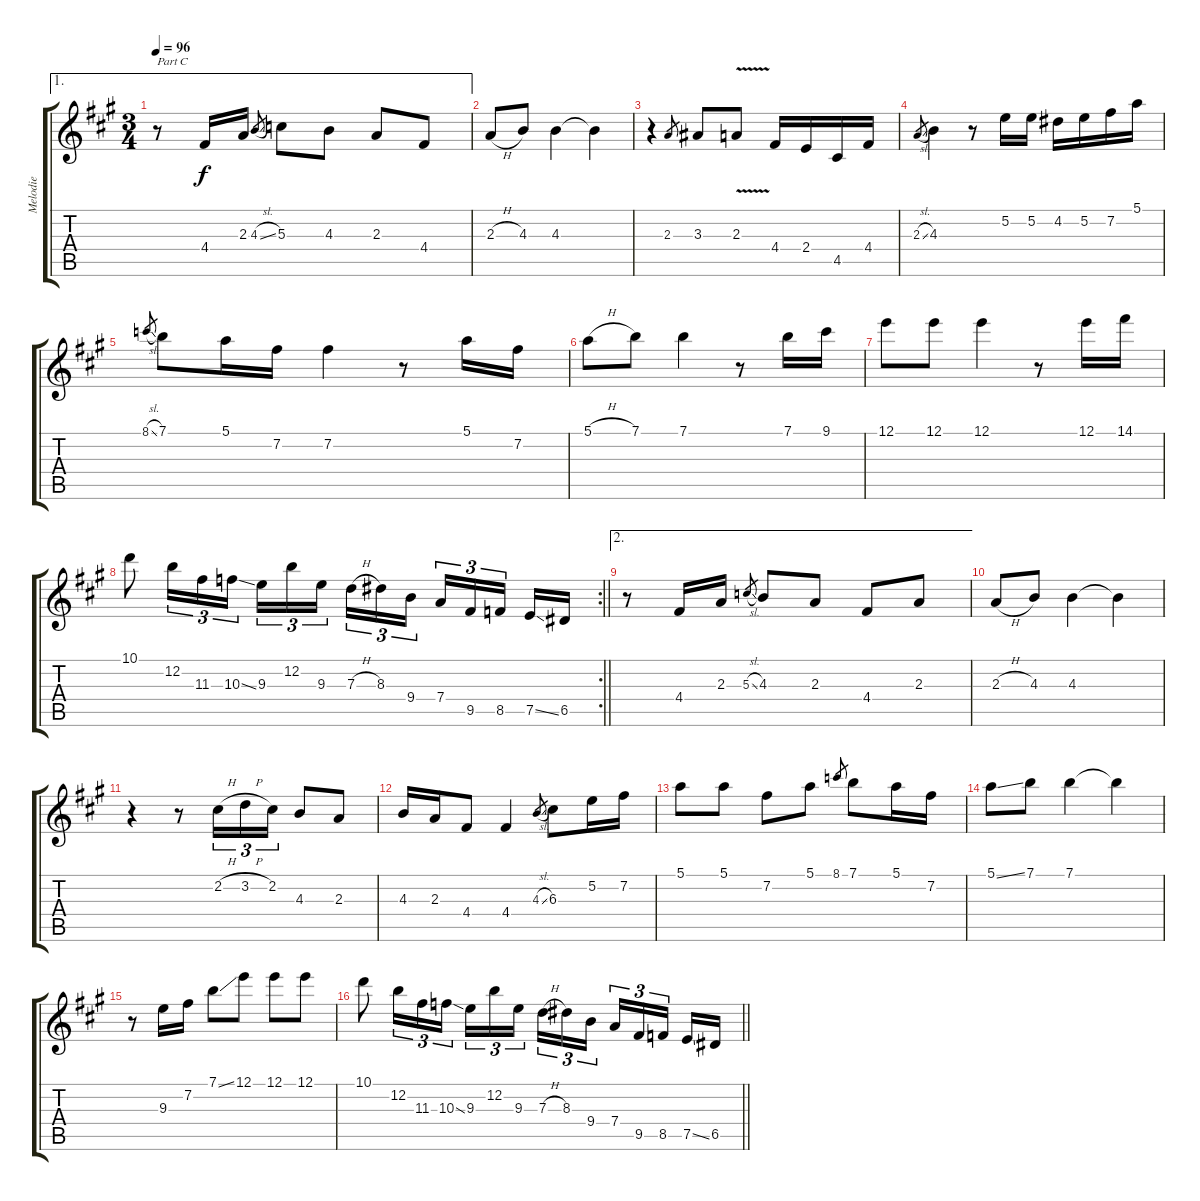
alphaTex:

\track ("Melodie" "Melodie") {instrument acousticguitarnylon}
\staff {score tabs}
\tuning (E4 B3 G3 D3 A2 E2) {hide}
\ae 1
\ts (3 4)
\tempo 96
\clef g2
\ks a
r.8{txt "Part C" dy f} 4.4.16 2.3.16 4.3{sl}.8{gr} 5.3.8 4.3.8 2.3.8 4.4.8 |
2.3{h}.8 4.3.8 4.3.4 4.3{t}.4 |
r.4 2.3.8{gr} 3.3.8 2.3{v}.8 4.4.16 2.4.16 4.5.16 4.4.16 |
2.3{sl}.8{gr} 4.3.4 r.8 5.2.16 5.2.16 4.2.16 5.2.16 7.2.16 5.1.16 |
8.1{sl}.8{gr} 7.1.8 5.1.16 7.2.16 7.2.4 r.8 5.1.16 7.2.16 |
5.1{h}.8 7.1.8 7.1.4 r.8 7.1.16 9.1.16 |
12.1.8 12.1.8 12.1.4 r.8 12.1.16 14.1.16 |
\rc 2
\barLineRight lightlight
10.1.8 12.2.16{tu (3 2)} 11.3.16{tu (3 2)} 10.3{ss}.16{tu (3 2)} 9.3.16{tu (3 2)} 12.2.16{tu (3 2)} 9.3.16{tu (3 2)} 7.3{h}.16{tu (3 2)} 8.3.16{tu (3 2)} 9.4.16{tu (3 2)} 7.4.16{tu (3 2)} 9.5.16{tu (3 2)} 8.5.16{tu (3 2)} 7.5{ss}.16 6.5.16 |
\ae 2
r.8 4.4.16 2.3.16 5.3{sl}.8{gr} 4.3.8 2.3.8 4.4.8 2.3.8 |
2.3{h}.8 4.3.8 4.3.4 4.3{t}.4 |
r.4 r.8 2.2{h}.16{tu (3 2)} 3.2{h}.16{tu (3 2)} 2.2.16{tu (3 2)} 4.3.8 2.3.8 |
4.3.16 2.3.16 4.4.8 4.4.4 4.3{sl}.8{gr} 6.3.8 5.2.16 7.2.16 |
5.1.8 5.1.8 7.2.8 5.1.8 8.1.8{gr} 7.1.8 5.1.16 7.2.16 |
5.1{ss}.8 7.1.8 7.1.4 7.1{t}.4 |
r.8 9.3.16 7.2.16 7.1{ss}.8 12.1.8 12.1.8 12.1.8 |
\barLineRight lightlight
10.1.8 12.2.16{tu (3 2)} 11.3.16{tu (3 2)} 10.3{ss}.16{tu (3 2)} 9.3.16{tu (3 2)} 12.2.16{tu (3 2)} 9.3.16{tu (3 2)} 7.3{h}.16{tu (3 2)} 8.3.16{tu (3 2)} 9.4.16{tu (3 2)} 7.4.16{tu (3 2)} 9.5.16{tu (3 2)} 8.5.16{tu (3 2)} 7.5{ss}.16 6.5.16
